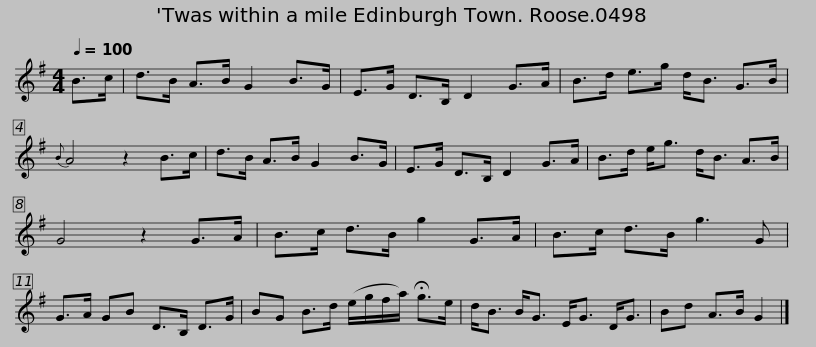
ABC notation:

X:1
L:1/8
Q:1/4=100
M:4/4
I:linebreak $
K:G
V:1 treble
V:1
 B>c | d>B A>B G2 B>G | E>G D>B, D2 G>A | B>d e>g d<B G>B |{B} A4 z2 B>c | %5
 d>B A>B G2 B>G |$ E>G D>B, D2 G>A | B>d e<g d<B A>B | G4 z2 G>A | B>c d>B g2 G>A | %10
 B>c d>B g3 G |$ G>A GB D>B, D>G | BG B>d (e/g/f/a/) !fermata!g>e | d<B B<G E<G D<G | Bd A>B G2 |] %15
